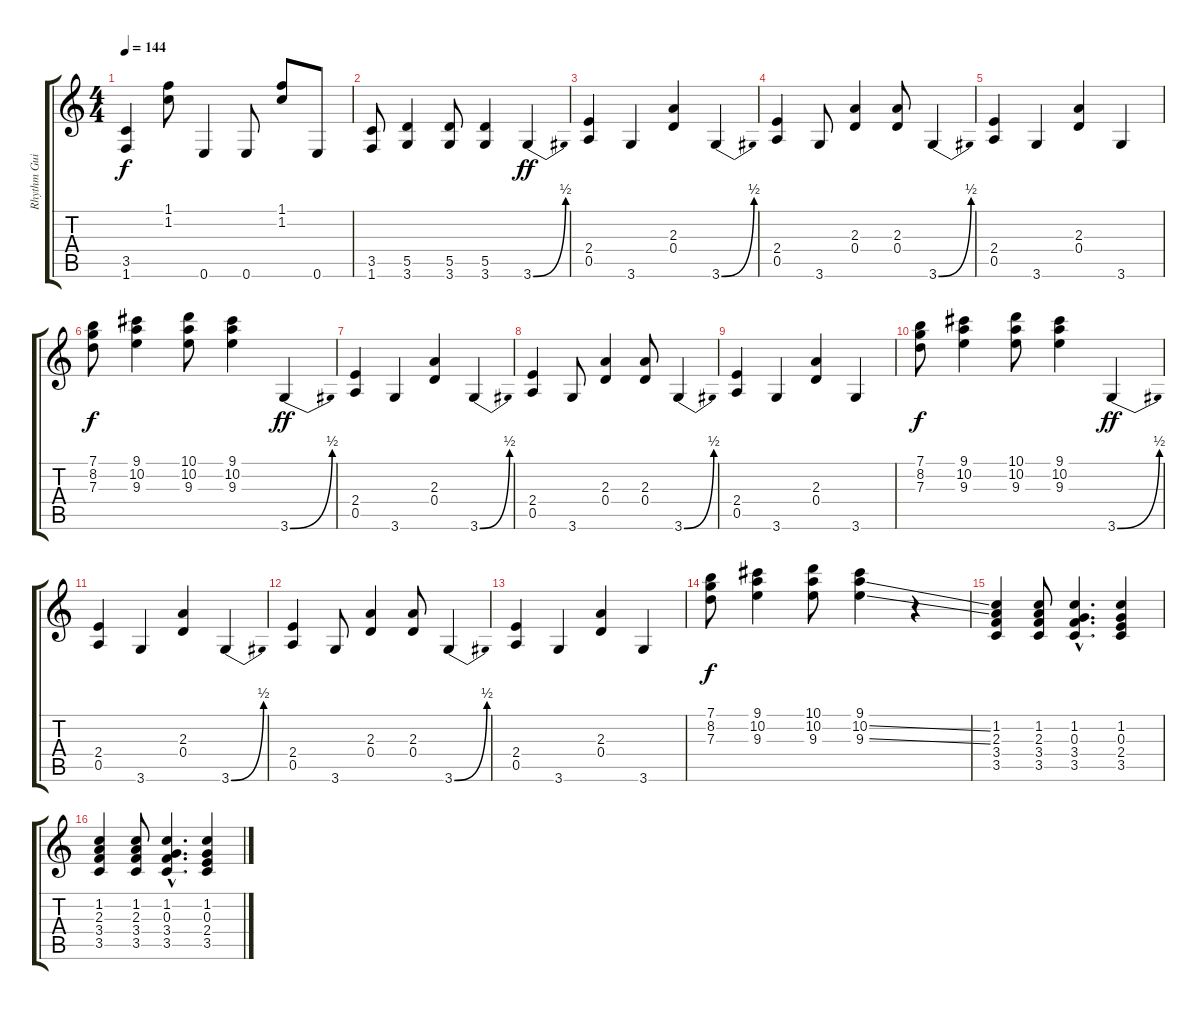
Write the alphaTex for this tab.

\track ("Rhythm Guitar 1" "Rhythm Gui") {instrument distortionguitar}
\staff {score tabs}
\tuning (E4 B3 G3 D3 A2 E2) {hide}
\ts (4 4)
\tempo 144
\clef g2
\ks c
(3.5 1.6).4{dy f} (1.1 1.2).8 0.6.4 0.6.8 (1.1 1.2).8 0.6.8 |
(3.5 1.6).8 (5.5 3.6).4 (5.5 3.6).8 (5.5 3.6).4 3.6{be (bend 0 0 60 2)}.4{dy ff} |
(2.4 0.5).4 3.6.4 (2.3 0.4).4 3.6{be (bend 0 0 60 2)}.4 |
(2.4 0.5).4 3.6.8 (2.3 0.4).4 (2.3 0.4).8 3.6{be (bend 0 0 60 2)}.4 |
(2.4 0.5).4 3.6.4 (2.3 0.4).4 3.6.4 |
(7.1 8.2 7.3).8{dy f} (9.1 10.2 9.3).4 (10.1 10.2 9.3).8 (9.1 10.2 9.3).4 3.6{be (bend 0 0 60 2)}.4{dy ff} |
(2.4 0.5).4 3.6.4 (2.3 0.4).4 3.6{be (bend 0 0 60 2)}.4 |
(2.4 0.5).4 3.6.8 (2.3 0.4).4 (2.3 0.4).8 3.6{be (bend 0 0 60 2)}.4 |
(2.4 0.5).4 3.6.4 (2.3 0.4).4 3.6.4 |
(7.1 8.2 7.3).8{dy f} (9.1 10.2 9.3).4 (10.1 10.2 9.3).8 (9.1 10.2 9.3).4 3.6{be (bend 0 0 60 2)}.4{dy ff} |
(2.4 0.5).4 3.6.4 (2.3 0.4).4 3.6{be (bend 0 0 60 2)}.4 |
(2.4 0.5).4 3.6.8 (2.3 0.4).4 (2.3 0.4).8 3.6{be (bend 0 0 60 2)}.4 |
(2.4 0.5).4 3.6.4 (2.3 0.4).4 3.6.4 |
(7.1 8.2 7.3).8{dy f} (9.1 10.2 9.3).4 (10.1 10.2 9.3).8 (9.1 10.2{ss} 9.3{ss}).4 r.4 |
(1.2 2.3 3.4 3.5).4 (1.2 2.3 3.4 3.5).8 (1.2{hac} 0.3{hac} 3.4{hac} 3.5{hac}).4{d} (1.2 0.3 2.4 3.5).4 |
(1.2 2.3 3.4 3.5).4 (1.2 2.3 3.4 3.5).8 (1.2{hac} 0.3{hac} 3.4{hac} 3.5{hac}).4{d} (1.2 0.3 2.4 3.5).4
